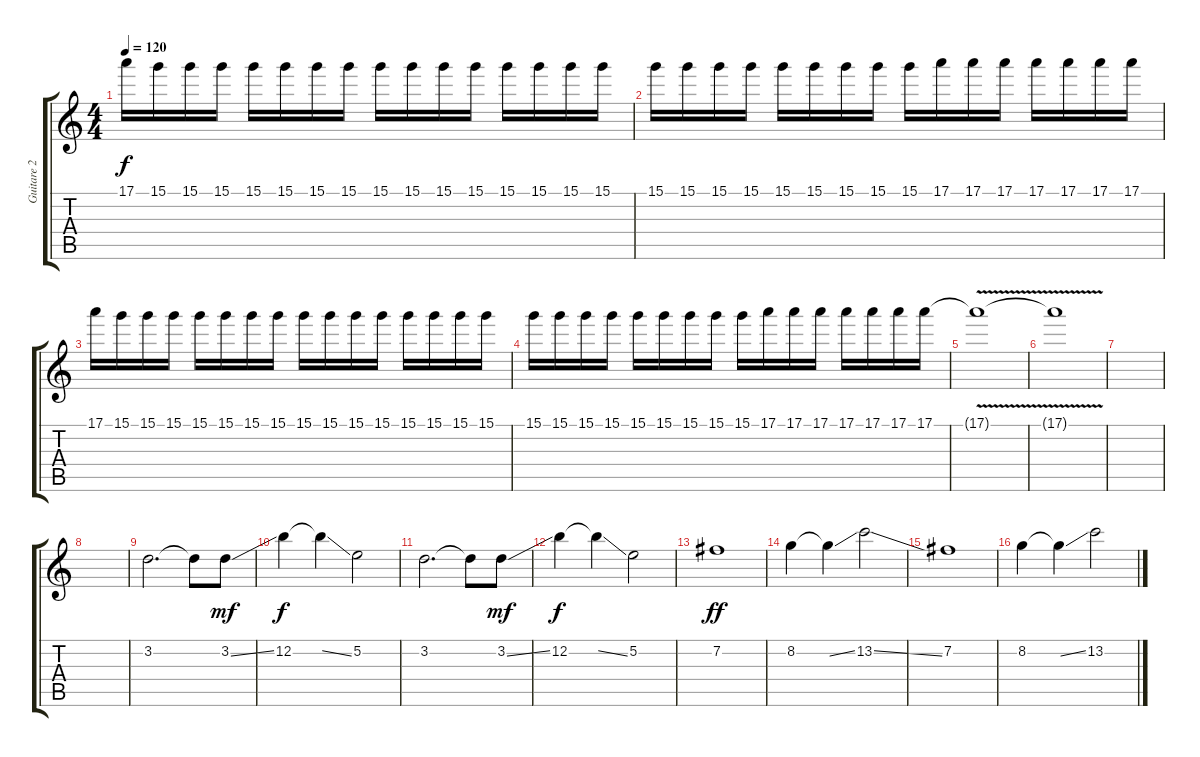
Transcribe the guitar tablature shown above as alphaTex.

\track ("Guitare 2" "Guitare 2") {instrument overdrivenguitar}
\staff {score tabs}
\tuning (E4 B3 G3 D3 A2 E2) {hide}
\ts (4 4)
\tempo 120
\clef g2
\ks c
17.1.16{dy f} 15.1.16 15.1.16 15.1.16 15.1.16 15.1.16 15.1.16 15.1.16 15.1.16 15.1.16 15.1.16 15.1.16 15.1.16 15.1.16 15.1.16 15.1.16 |
15.1.16 15.1.16 15.1.16 15.1.16 15.1.16 15.1.16 15.1.16 15.1.16 15.1.16 17.1.16 17.1.16 17.1.16 17.1.16 17.1.16 17.1.16 17.1.16 |
17.1.16 15.1.16 15.1.16 15.1.16 15.1.16 15.1.16 15.1.16 15.1.16 15.1.16 15.1.16 15.1.16 15.1.16 15.1.16 15.1.16 15.1.16 15.1.16 |
15.1.16 15.1.16 15.1.16 15.1.16 15.1.16 15.1.16 15.1.16 15.1.16 15.1.16 17.1.16 17.1.16 17.1.16 17.1.16 17.1.16 17.1.16 17.1.16 |
17.1{v t}.1{volume 0} |
17.1{t}.1 |
|
|
3.2.2{d} 3.2{t}.8 3.2{ss}.8{dy mf} |
12.2.4{dy f} 12.2{ss t}.4 5.2.2 |
3.2.2{d} 3.2{t}.8 3.2{ss}.8{dy mf} |
12.2.4{dy f} 12.2{ss t}.4 5.2.2 |
7.2.1{dy ff} |
8.2.4 8.2{ss t}.4 13.2{ss}.2 |
7.2.1 |
8.2.4 8.2{ss t}.4 13.2{ss}.2
